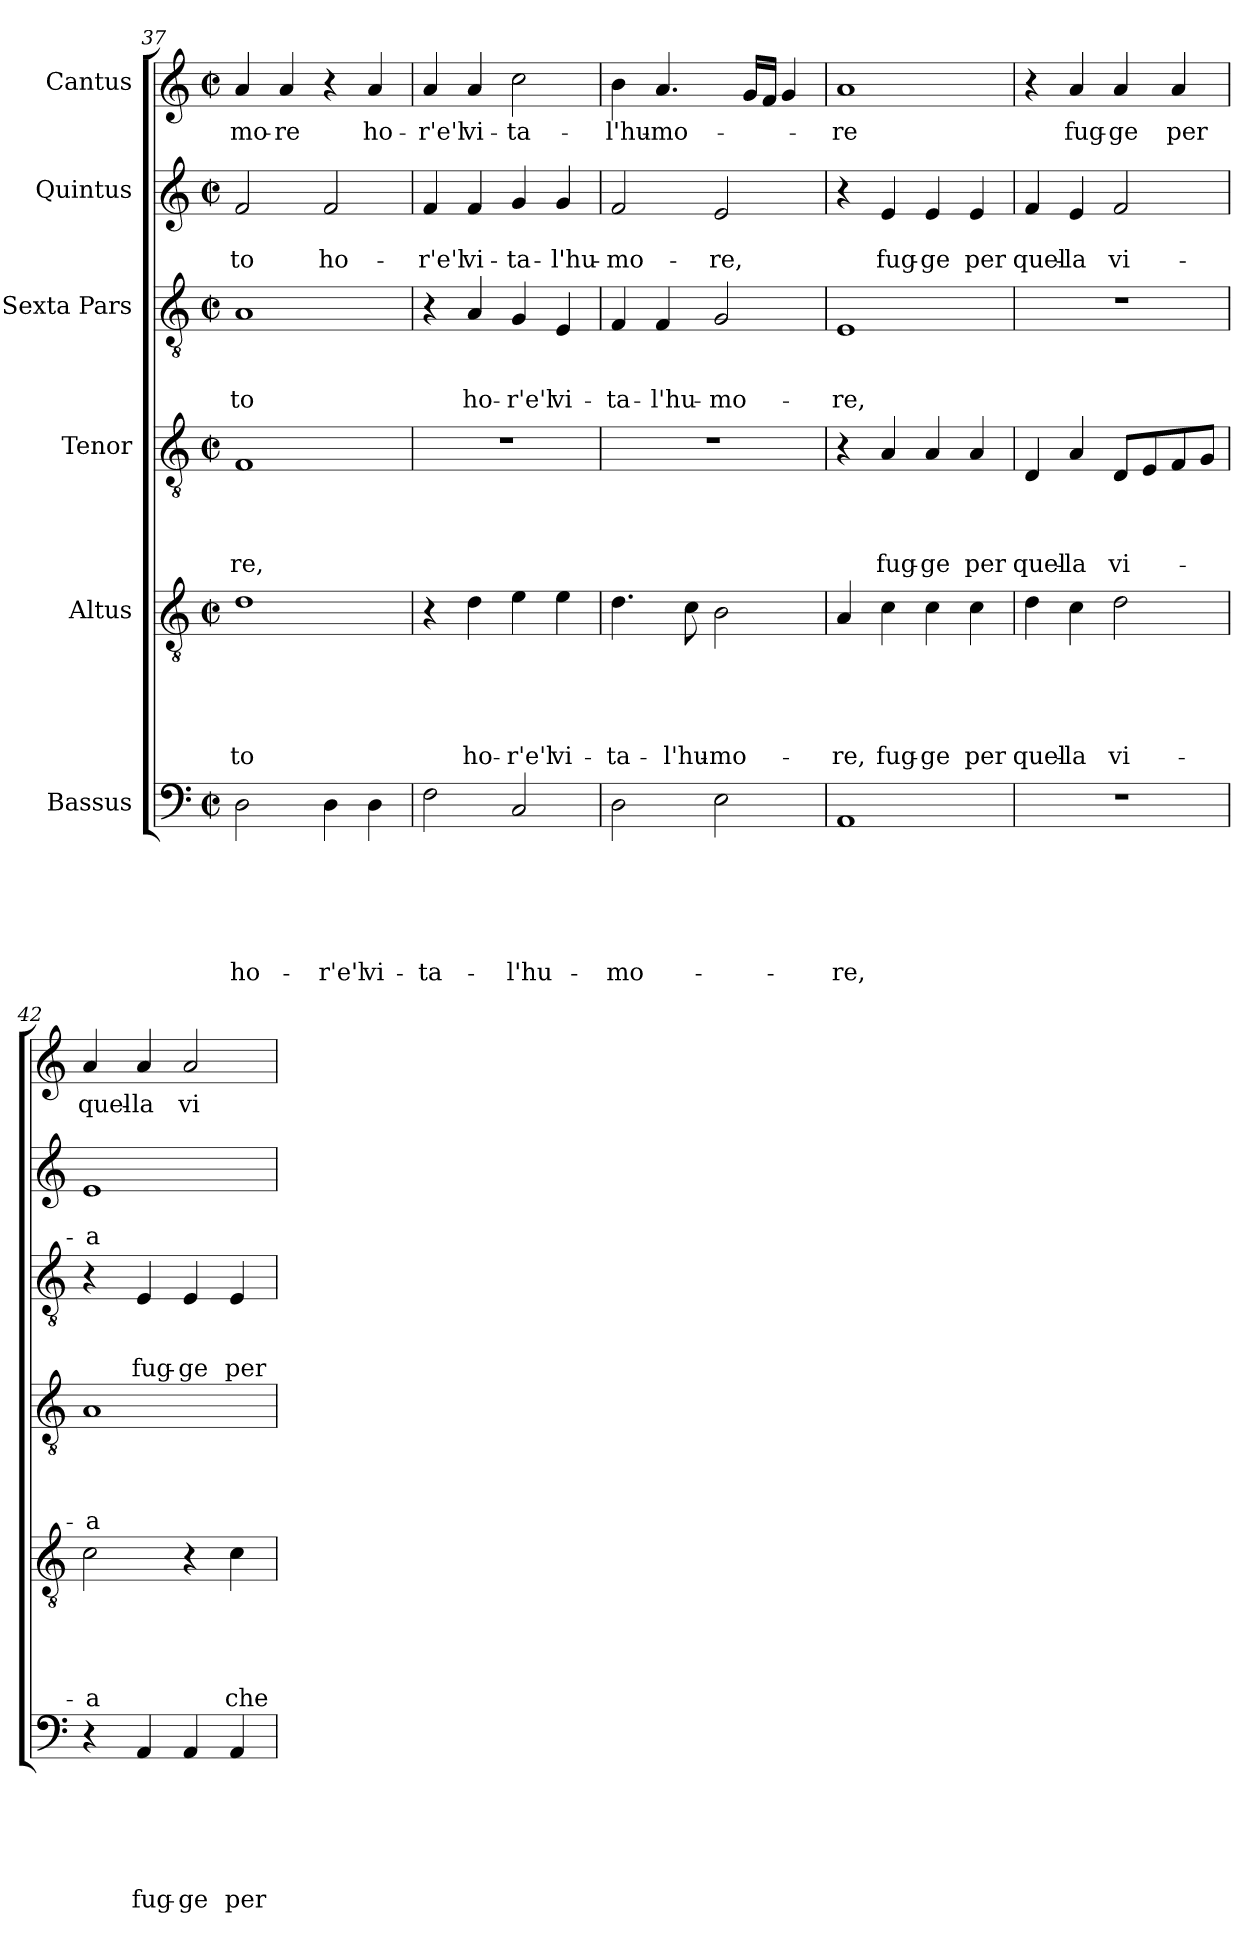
**kern	**text	**text	**text	**text	**text	**text	**kern	**text	**text	**text	**text	**text	**kern	**text	**text	**text	**text	**kern	**text	**text	**text	**kern	**text	**text	**kern	**text
*part6	*part6	*part6	*part6	*part6	*part6	*part6	*part5	*part5	*part5	*part5	*part5	*part5	*part4	*part4	*part4	*part4	*part4	*part3	*part3	*part3	*part3	*part2	*part2	*part2	*part1	*part1
*staff6	*staff6	*staff6	*staff6	*staff6	*staff6	*staff6	*staff5	*staff5	*staff5	*staff5	*staff5	*staff5	*staff4	*staff4	*staff4	*staff4	*staff4	*staff3	*staff3	*staff3	*staff3	*staff2	*staff2	*staff2	*staff1	*staff1
*I"Bassus	*	*	*	*	*	*	*I"Altus	*	*	*	*	*	*I"Tenor	*	*	*	*	*I"Sexta Pars	*	*	*	*I"Quintus	*	*	*I"Cantus	*
*clefF4	*	*	*	*	*	*	*clefGv2	*	*	*	*	*	*clefGv2	*	*	*	*	*clefGv2	*	*	*	*clefG2	*	*	*clefG2	*
*k[]	*	*	*	*	*	*	*k[]	*	*	*	*	*	*k[]	*	*	*	*	*k[]	*	*	*	*k[]	*	*	*k[]	*
*C:	*	*	*	*	*	*	*C:	*	*	*	*	*	*C:	*	*	*	*	*C:	*	*	*	*C:	*	*	*C:	*
*M2/2	*	*	*	*	*	*	*M2/2	*	*	*	*	*	*M2/2	*	*	*	*	*M2/2	*	*	*	*M2/2	*	*	*M2/2	*
*met(c|)	*	*	*	*	*	*	*met(c|)	*	*	*	*	*	*met(c|)	*	*	*	*	*met(c|)	*	*	*	*met(c|)	*	*	*met(c|)	*
=37	=37	=37	=37	=37	=37	=37	=37	=37	=37	=37	=37	=37	=37	=37	=37	=37	=37	=37	=37	=37	=37	=37	=37	=37	=37	=37
2D\	.	.	.	.	.	ho-	1d	.	.	.	.	-to	1F	.	.	.	-re,	1A	.	.	-to	2f/	.	-to	4a/	-mo-
.	.	.	.	.	.	.	.	.	.	.	.	.	.	.	.	.	.	.	.	.	.	.	.	.	4a/	-re
4D\	.	.	.	.	.	-r'e'l	.	.	.	.	.	.	.	.	.	.	.	.	.	.	.	2f/	.	ho-	4r	.
4D\	.	.	.	.	.	vi-	.	.	.	.	.	.	.	.	.	.	.	.	.	.	.	.	.	.	4a/	ho-
=38	=38	=38	=38	=38	=38	=38	=38	=38	=38	=38	=38	=38	=38	=38	=38	=38	=38	=38	=38	=38	=38	=38	=38	=38	=38	=38
2F\	.	.	.	.	.	-ta-	4r	.	.	.	.	.	1r	.	.	.	.	4r	.	.	.	4f/	.	-r'e'l	4a/	-r'e'l
.	.	.	.	.	.	.	4d\	.	.	.	.	ho-	.	.	.	.	.	4A/	.	.	ho-	4f/	.	vi-	4a/	vi-
2C/	.	.	.	.	.	-l'hu-	4e\	.	.	.	.	-r'e'l	.	.	.	.	.	4G/	.	.	-r'e'l	4g/	.	-ta-	2cc\	-ta-
.	.	.	.	.	.	.	4e\	.	.	.	.	vi-	.	.	.	.	.	4E/	.	.	vi-	4g/	.	-l'hu-	.	.
=39	=39	=39	=39	=39	=39	=39	=39	=39	=39	=39	=39	=39	=39	=39	=39	=39	=39	=39	=39	=39	=39	=39	=39	=39	=39	=39
2D\	.	.	.	.	.	-mo-	4.d\	.	.	.	.	-ta-	1r	.	.	.	.	4F/	.	.	-ta-	2f/	.	-mo-	4b\	-l'hu-
.	.	.	.	.	.	.	.	.	.	.	.	.	.	.	.	.	.	4F/	.	.	-l'hu-	.	.	.	4.a/	-mo-
.	.	.	.	.	.	.	8c\	.	.	.	.	-l'hu-	.	.	.	.	.	.	.	.	.	.	.	.	.	.
2E\	.	.	.	.	.	.	2B\	.	.	.	.	-mo-	.	.	.	.	.	2G/	.	.	-mo-	2e/	.	-re,	.	.
.	.	.	.	.	.	.	.	.	.	.	.	.	.	.	.	.	.	.	.	.	.	.	.	.	16g/LL	.
.	.	.	.	.	.	.	.	.	.	.	.	.	.	.	.	.	.	.	.	.	.	.	.	.	16f/JJ	.
.	.	.	.	.	.	.	.	.	.	.	.	.	.	.	.	.	.	.	.	.	.	.	.	.	4g/	.
=40	=40	=40	=40	=40	=40	=40	=40	=40	=40	=40	=40	=40	=40	=40	=40	=40	=40	=40	=40	=40	=40	=40	=40	=40	=40	=40
1AA	.	.	.	.	.	-re,	4A/	.	.	.	.	-re,	4r	.	.	.	.	1E	.	.	-re,	4r	.	.	1a	-re
.	.	.	.	.	.	.	4c\	.	.	.	.	fug-	4A/	.	.	.	fug-	.	.	.	.	4e/	.	fug-	.	.
.	.	.	.	.	.	.	4c\	.	.	.	.	-ge	4A/	.	.	.	-ge	.	.	.	.	4e/	.	-ge	.	.
.	.	.	.	.	.	.	4c\	.	.	.	.	per	4A/	.	.	.	per	.	.	.	.	4e/	.	per	.	.
=41	=41	=41	=41	=41	=41	=41	=41	=41	=41	=41	=41	=41	=41	=41	=41	=41	=41	=41	=41	=41	=41	=41	=41	=41	=41	=41
1r	.	.	.	.	.	.	4d\	.	.	.	.	quel-	4D/	.	.	.	quel-	1r	.	.	.	4f/	.	quel-	4r	.
.	.	.	.	.	.	.	4c\	.	.	.	.	-la	4A/	.	.	.	-la	.	.	.	.	4e/	.	-la	4a/	fug-
.	.	.	.	.	.	.	2d\	.	.	.	.	vi-	8D/L	.	.	.	vi-	.	.	.	.	2f/	.	vi-	4a/	-ge
.	.	.	.	.	.	.	.	.	.	.	.	.	8E/	.	.	.	.	.	.	.	.	.	.	.	.	.
.	.	.	.	.	.	.	.	.	.	.	.	.	8F/	.	.	.	.	.	.	.	.	.	.	.	4a/	per
.	.	.	.	.	.	.	.	.	.	.	.	.	8G/J	.	.	.	.	.	.	.	.	.	.	.	.	.
!!LO:LB:g=z
=42	=42	=42	=42	=42	=42	=42	=42	=42	=42	=42	=42	=42	=42	=42	=42	=42	=42	=42	=42	=42	=42	=42	=42	=42	=42	=42
4r	.	.	.	.	.	.	2c\	.	.	.	.	-a	1A	.	.	.	-a	4r	.	.	.	1e	.	-a	4a/	quel-
4AA/	.	.	.	.	.	fug-	.	.	.	.	.	.	.	.	.	.	.	4E/	.	.	fug-	.	.	.	4a/	-la
4AA/	.	.	.	.	.	-ge	4r	.	.	.	.	.	.	.	.	.	.	4E/	.	.	-ge	.	.	.	2a/	vi-
4AA/	.	.	.	.	.	per	4c\	.	.	.	.	che	.	.	.	.	.	4E/	.	.	per	.	.	.	.	.
=	=	=	=	=	=	=	=	=	=	=	=	=	=	=	=	=	=	=	=	=	=	=	=	=	=	=
*-	*-	*-	*-	*-	*-	*-	*-	*-	*-	*-	*-	*-	*-	*-	*-	*-	*-	*-	*-	*-	*-	*-	*-	*-	*-	*-
